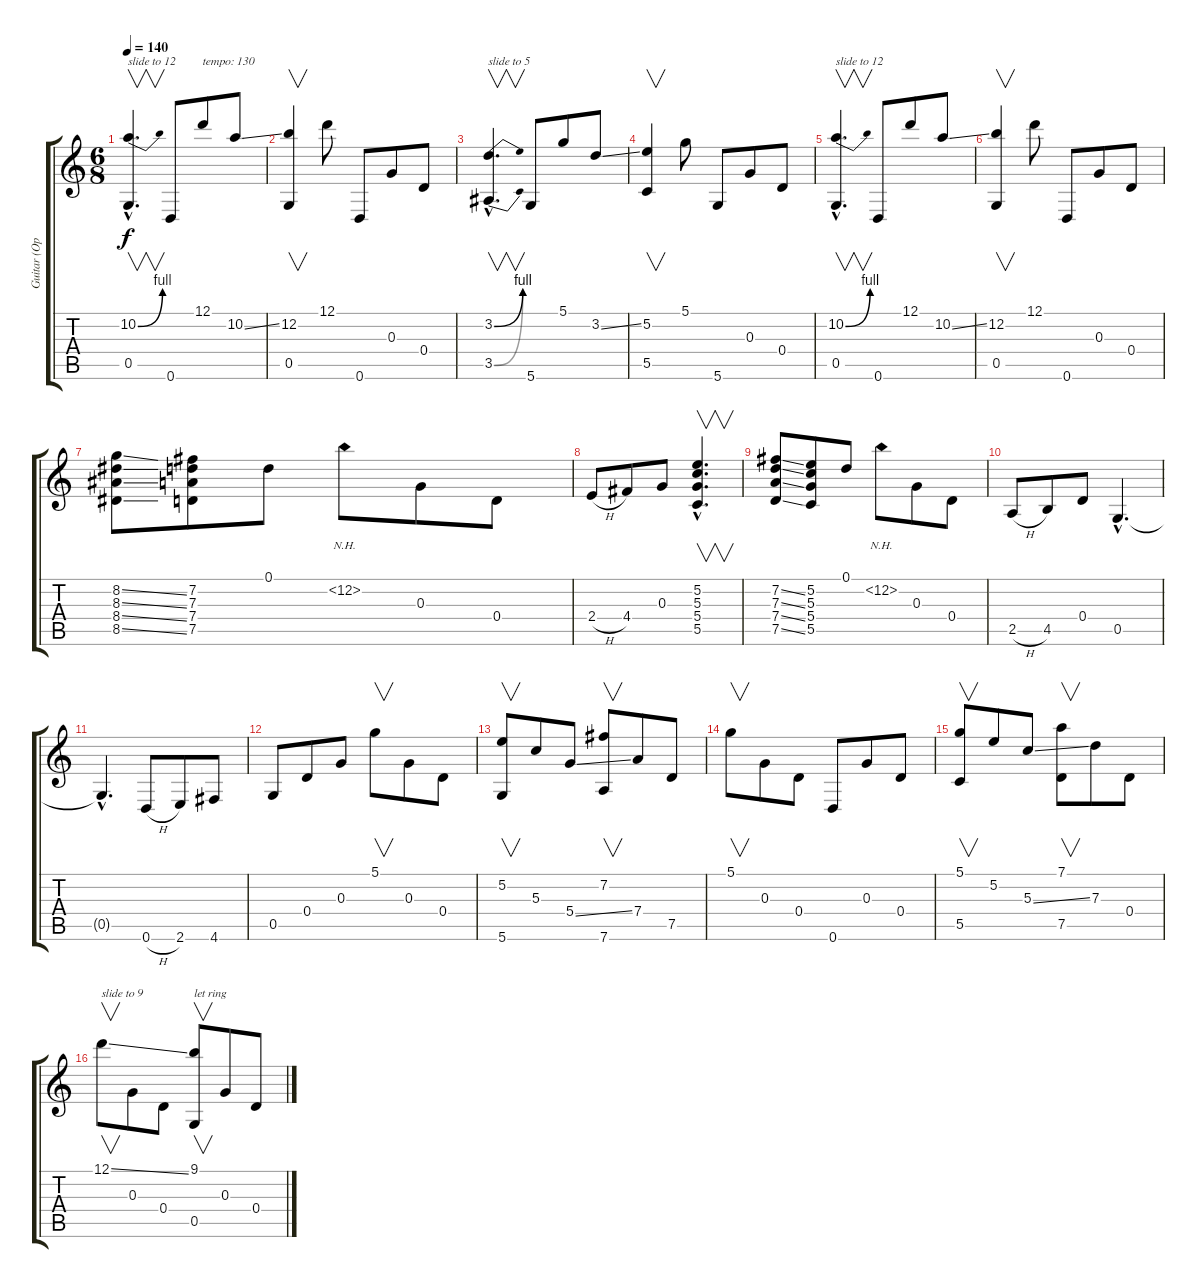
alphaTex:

\track ("Guitar (Open G Slide)" "Guitar (Op") {instrument acousticguitarsteel}
\staff {score tabs}
\tuning (D4 B3 G3 D3 G2 D2) {hide}
\ts (6 8)
\tempo 140
\clef g2
\ks c
(10.2{be (bend 0 0 60 4) hac} 0.5{hac}).4{v d txt "slide to 12" dy f instrument acousticguitarsteel} 0.6.8 12.1.8{txt "tempo: 130"} 10.2{ss}.8 |
(12.2 0.5).4{v} 12.1.8 0.6.8 0.3.8 0.4.8 |
(3.2{be (bend 0 0 60 4) hac} 3.5{be (bend 0 0 60 4) hac}).4{v d txt "slide to 5"} 5.6.8 5.1.8 3.2{ss}.8 |
(5.2 5.5).4{v} 5.1.8 5.6.8 0.3.8 0.4.8 |
(10.2{be (bend 0 0 60 4) hac} 0.5{hac}).4{v d txt "slide to 12"} 0.6.8 12.1.8 10.2{ss}.8 |
(12.2 0.5).4{v} 12.1.8 0.6.8 0.3.8 0.4.8 |
(8.2{ss} 8.3{ss} 8.4{ss} 8.5{ss}).8 (7.2 7.3 7.4 7.5).8 0.1.8 12.2{nh}.8 0.3.8 0.4.8 |
2.4{h}.8 4.4.8 0.3.8 (5.2{hac} 5.3{hac} 5.4{hac} 5.5{hac}).4{v d} |
(7.2{ss} 7.3{ss} 7.4{ss} 7.5{ss}).8 (5.2 5.3 5.4 5.5).8 0.1.8 12.2{nh}.8 0.3.8 0.4.8 |
2.5{h}.8 4.5.8 0.4.8 0.5{hac}.4{d} |
0.5{hac t}.4{d} 0.6{h}.8 2.6.8 4.6.8 |
0.5.8 0.4.8 0.3.8 5.1.8{v} 0.3.8 0.4.8 |
(5.2 5.6).8{v} 5.3.8 5.4{ss}.8 (7.2 7.6).8{v} 7.4.8 7.5.8 |
5.1.8{v} 0.3.8 0.4.8 0.6.8 0.3.8 0.4.8 |
(5.1 5.5).8{v} 5.2.8 5.3{ss}.8 (7.1 7.5).8{v} 7.3.8 0.4.8 |
12.1{ss}.8{v txt "slide to 9"} 0.3.8 0.4.8 (9.1 0.5).8{v txt "let ring"} 0.3.8 0.4.8
